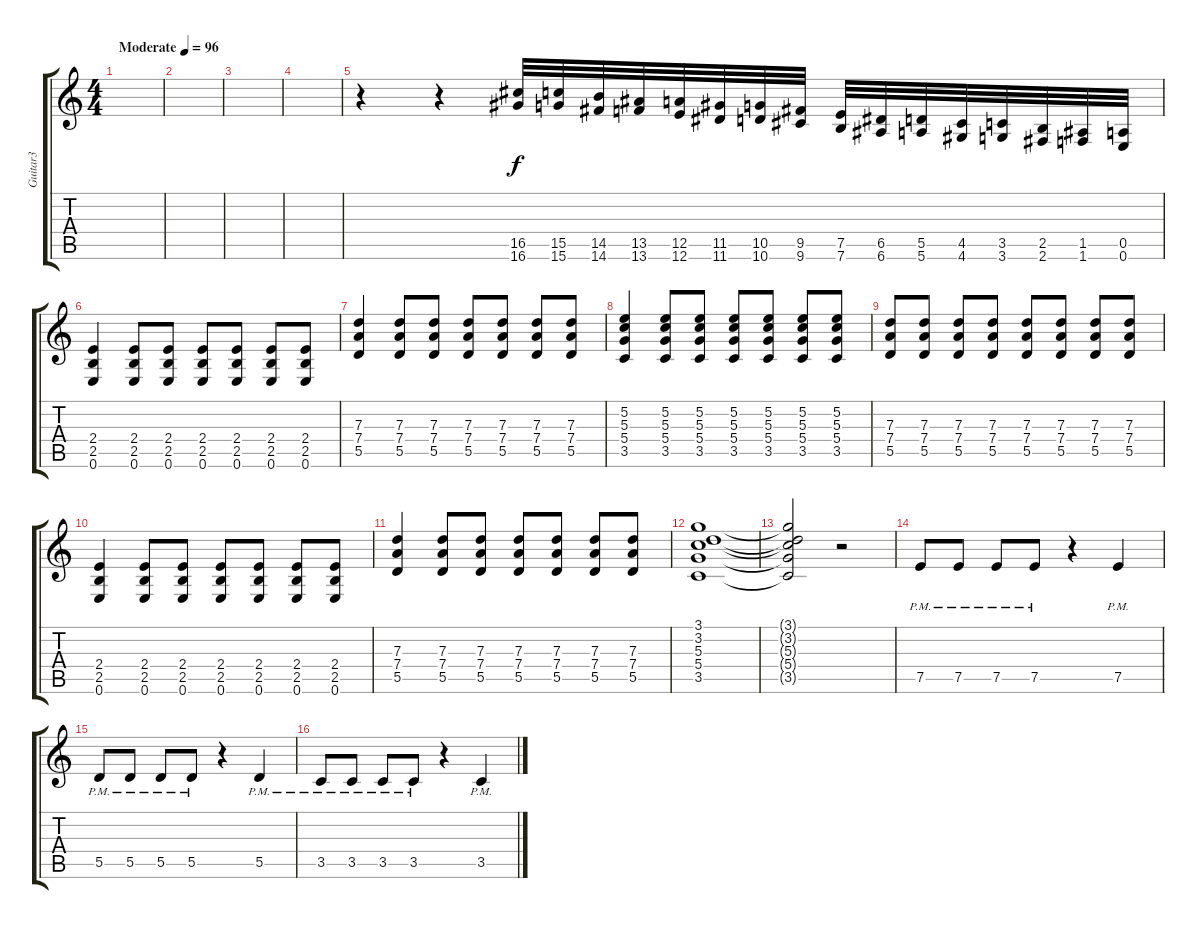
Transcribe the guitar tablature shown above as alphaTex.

\track ("Guitar3" "Guitar3") {instrument distortionguitar}
\staff {score tabs}
\tuning (E4 B3 G3 D3 A2 E2) {hide}
\ts (4 4)
\tempo (96 "Moderate")
\clef g2
\ks c
|
|
|
|
r.4 r.4 (16.5 16.6).32 (15.5 15.6).32 (14.5 14.6).32 (13.5 13.6).32 (12.5 12.6).32 (11.5 11.6).32 (10.5 10.6).32 (9.5 9.6).32 (7.5 7.6).32 (6.5 6.6).32{dy f} (5.5 5.6).32 (4.5 4.6).32 (3.5 3.6).32 (2.5 2.6).32 (1.5 1.6).32 (0.5 0.6).32 |
(2.4 2.5 0.6).4 (2.4 2.5 0.6).8 (2.4 2.5 0.6).8 (2.4 2.5 0.6).8 (2.4 2.5 0.6).8 (2.4 2.5 0.6).8 (2.4 2.5 0.6).8 |
(7.3 7.4 5.5).4 (7.3 7.4 5.5).8 (7.3 7.4 5.5).8 (7.3 7.4 5.5).8 (7.3 7.4 5.5).8 (7.3 7.4 5.5).8 (7.3 7.4 5.5).8 |
(5.2 5.3 5.4 3.5).4 (5.2 5.3 5.4 3.5).8 (5.2 5.3 5.4 3.5).8 (5.2 5.3 5.4 3.5).8 (5.2 5.3 5.4 3.5).8 (5.2 5.3 5.4 3.5).8 (5.2 5.3 5.4 3.5).8 |
(7.3 7.4 5.5).8 (7.3 7.4 5.5).8 (7.3 7.4 5.5).8 (7.3 7.4 5.5).8 (7.3 7.4 5.5).8 (7.3 7.4 5.5).8 (7.3 7.4 5.5).8 (7.3 7.4 5.5).8 |
(2.4 2.5 0.6).4 (2.4 2.5 0.6).8 (2.4 2.5 0.6).8 (2.4 2.5 0.6).8 (2.4 2.5 0.6).8 (2.4 2.5 0.6).8 (2.4 2.5 0.6).8 |
(7.3 7.4 5.5).4 (7.3 7.4 5.5).8 (7.3 7.4 5.5).8 (7.3 7.4 5.5).8 (7.3 7.4 5.5).8 (7.3 7.4 5.5).8 (7.3 7.4 5.5).8 |
(3.1 3.2 5.3 5.4 3.5).1 |
(3.1{t} 3.2{t} 5.3{t} 5.4{t} 3.5{t}).2 r.2 |
7.5{pm}.8{volume 10} 7.5{pm}.8 7.5{pm}.8 7.5{pm}.8 r.4 7.5{pm}.4 |
5.5{pm}.8 5.5{pm}.8 5.5{pm}.8 5.5{pm}.8 r.4 5.5{pm}.4 |
3.5{pm}.8 3.5{pm}.8 3.5{pm}.8 3.5{pm}.8 r.4 3.5{pm}.4
